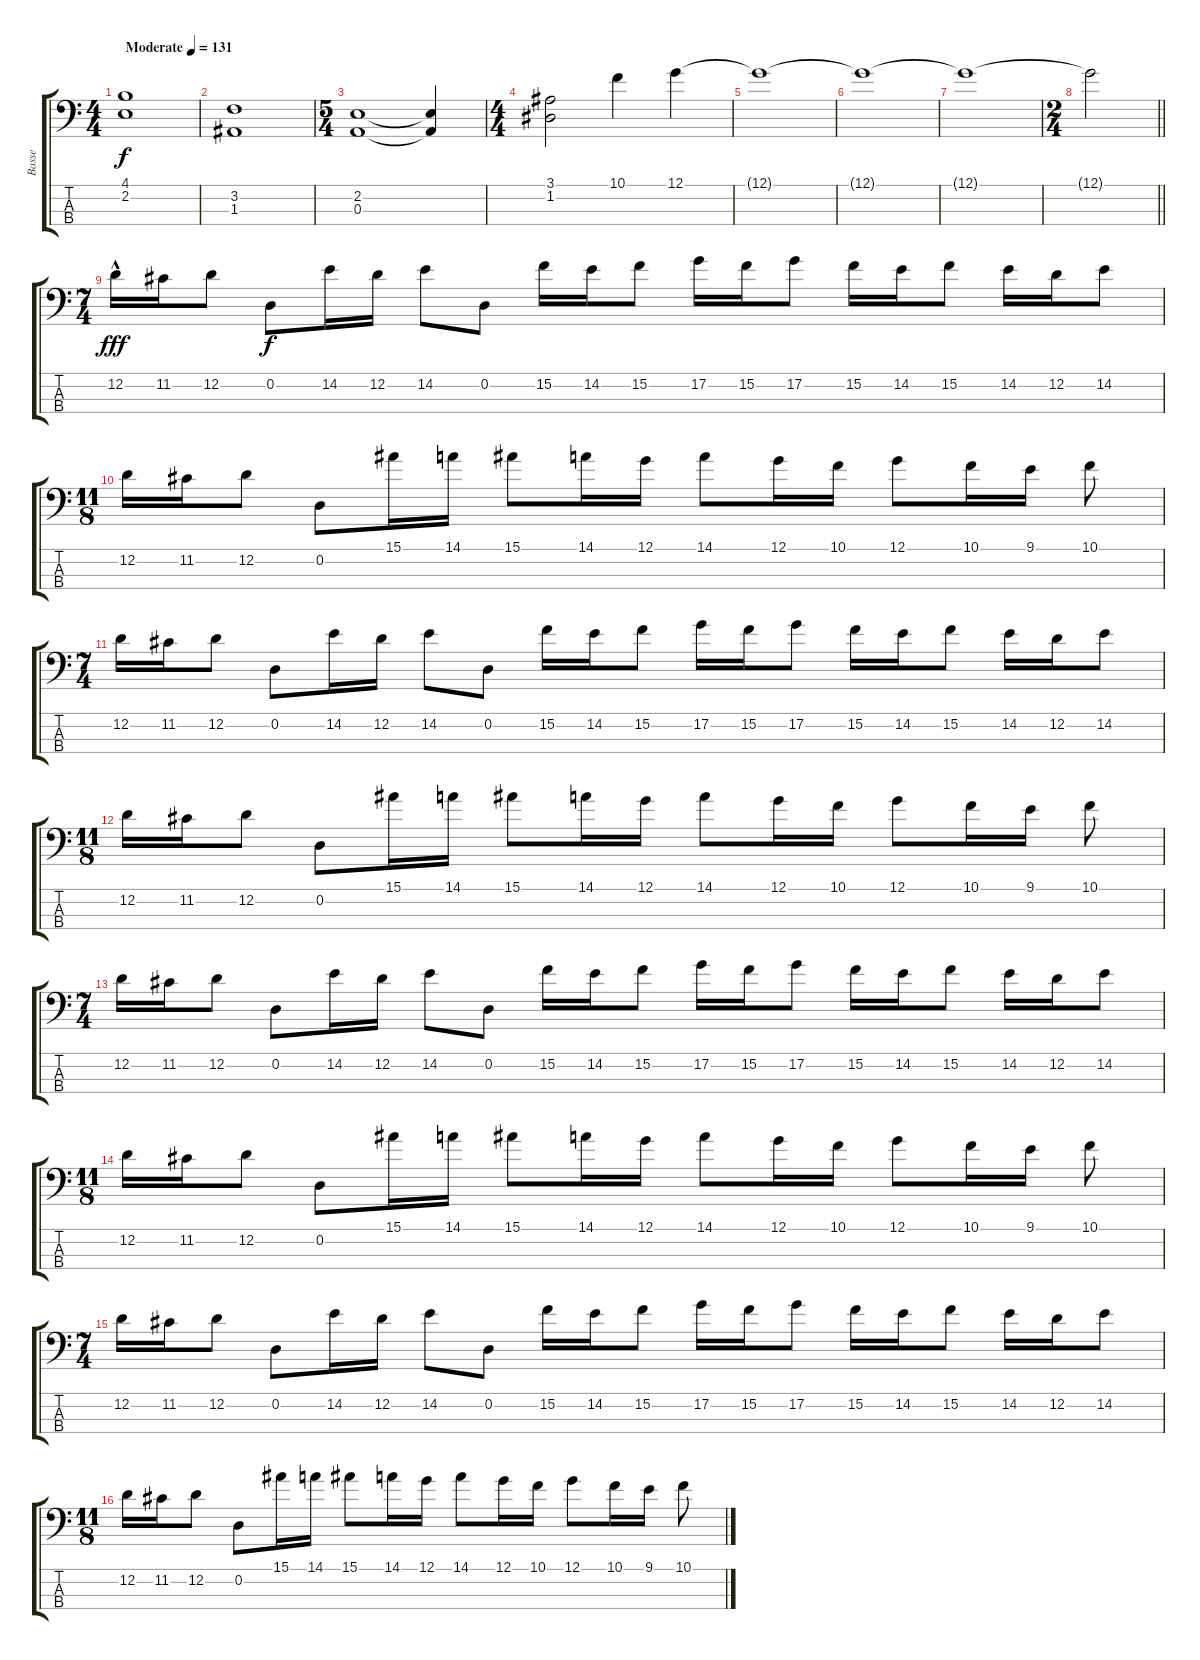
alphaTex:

\track ("Basse" "Basse") {instrument electricbassfinger}
\staff {score tabs}
\tuning (G2 D2 A1 E1) {hide}
\ts (4 4)
\tempo (131 "Moderate")
\clef f4
\ks c
(4.1 2.2).1{dy f instrument electricbassfinger} |
(3.2 1.3).1 |
\ts (5 4)
(2.2 0.3).1 (2.2{t} 0.3{t}).4 |
\ts (4 4)
(3.1 1.2).2 10.1.4 12.1.4 |
12.1{t}.1 |
12.1{t}.1 |
12.1{t}.1 |
\ts (2 4)
\barLineRight lightlight
12.1{t}.2 |
\ts (7 4)
12.2{hac}.16{dy fff} 11.2.16 12.2.8 0.2.8{dy f} 14.2.16 12.2.16 14.2.8 0.2.8 15.2.16 14.2.16 15.2.8 17.2.16 15.2.16 17.2.8 15.2.16 14.2.16 15.2.8 14.2.16 12.2.16 14.2.8 |
\ts (11 8)
12.2.16 11.2.16 12.2.8 0.2.8 15.1.16 14.1.16 15.1.8 14.1.16 12.1.16 14.1.8 12.1.16 10.1.16 12.1.8 10.1.16 9.1.16 10.1.8 |
\ts (7 4)
12.2.16 11.2.16 12.2.8 0.2.8 14.2.16 12.2.16 14.2.8 0.2.8 15.2.16 14.2.16 15.2.8 17.2.16 15.2.16 17.2.8 15.2.16 14.2.16 15.2.8 14.2.16 12.2.16 14.2.8 |
\ts (11 8)
12.2.16 11.2.16 12.2.8 0.2.8 15.1.16 14.1.16 15.1.8 14.1.16 12.1.16 14.1.8 12.1.16 10.1.16 12.1.8 10.1.16 9.1.16 10.1.8 |
\ts (7 4)
12.2.16 11.2.16 12.2.8 0.2.8 14.2.16 12.2.16 14.2.8 0.2.8 15.2.16 14.2.16 15.2.8 17.2.16 15.2.16 17.2.8 15.2.16 14.2.16 15.2.8 14.2.16 12.2.16 14.2.8 |
\ts (11 8)
12.2.16 11.2.16 12.2.8 0.2.8 15.1.16 14.1.16 15.1.8 14.1.16 12.1.16 14.1.8 12.1.16 10.1.16 12.1.8 10.1.16 9.1.16 10.1.8 |
\ts (7 4)
12.2.16 11.2.16 12.2.8 0.2.8 14.2.16 12.2.16 14.2.8 0.2.8 15.2.16 14.2.16 15.2.8 17.2.16 15.2.16 17.2.8 15.2.16 14.2.16 15.2.8 14.2.16 12.2.16 14.2.8 |
\ts (11 8)
12.2.16 11.2.16 12.2.8 0.2.8 15.1.16 14.1.16 15.1.8 14.1.16 12.1.16 14.1.8 12.1.16 10.1.16 12.1.8 10.1.16 9.1.16 10.1.8
